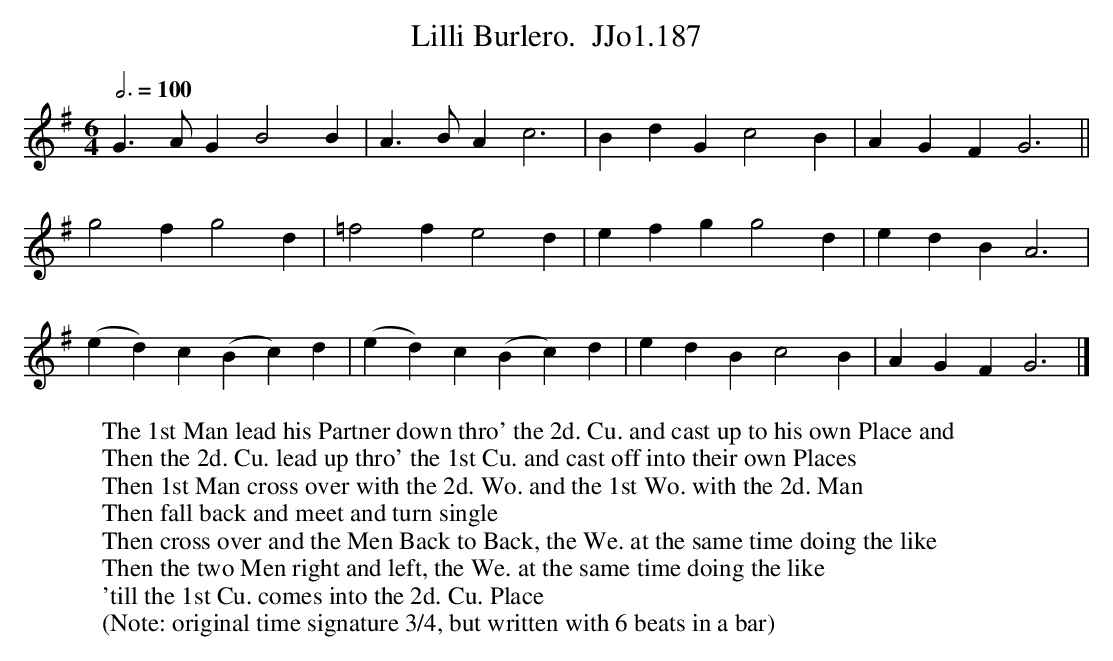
X:1
T:Lilli Burlero.  JJo1.187
M:6/4
L:1/4
Q:3/4=100
K:G
G>AG B2B | A>BA c3 | BdG c2B | AGF G3 ||
g2fg2d | =f2fe2d | efgg2d | edBA3 |
(ed)c (Bc)d | (ed)c (Bc)d | edBc2B | AGFG3 |]
W:The 1st Man lead his Partner down thro' the 2d. Cu. and cast up to his own Place and
W:Then the 2d. Cu. lead up thro' the 1st Cu. and cast off into their own Places
W:Then 1st Man cross over with the 2d. Wo. and the 1st Wo. with the 2d. Man
W:Then fall back and meet and turn single
W:Then cross over and the Men Back to Back, the We. at the same time doing the like
W:Then the two Men right and left, the We. at the same time doing the like
W:'till the 1st Cu. comes into the 2d. Cu. Place
W:(Note: original time signature 3/4, but written with 6 beats in a bar)
